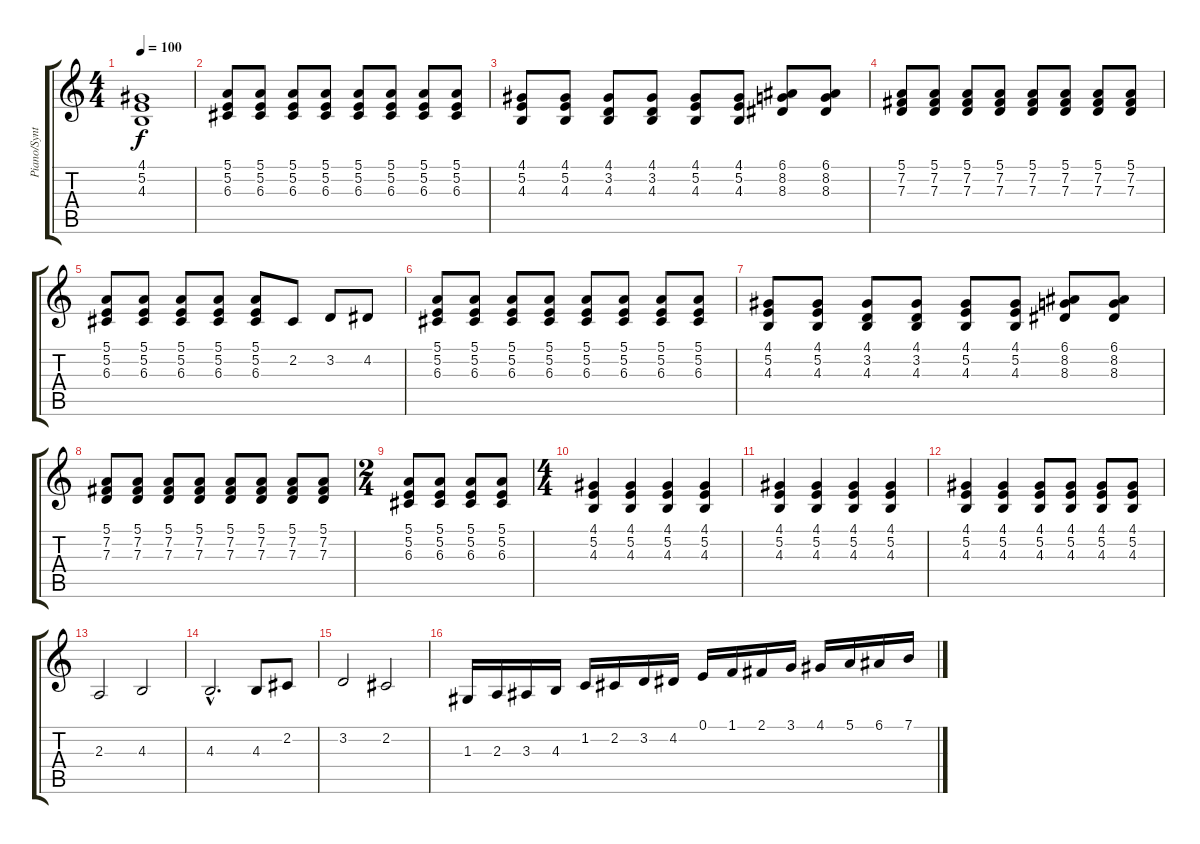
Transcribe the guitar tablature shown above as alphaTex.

\track ("Piano/Synth" "Piano/Synt") {instrument acousticgrandpiano}
\staff {score tabs}
\tuning (E4 B3 G3 D3 A2 E2) {hide}
\ts (4 4)
\tempo 100
\clef g2
\ks c
(4.1 5.2 4.3).1{dy f} |
(5.1 5.2 6.3).8 (5.1 5.2 6.3).8 (5.1 5.2 6.3).8 (5.1 5.2 6.3).8 (5.1 5.2 6.3).8 (5.1 5.2 6.3).8 (5.1 5.2 6.3).8 (5.1 5.2 6.3).8 |
(4.1 5.2 4.3).8 (4.1 5.2 4.3).8 (4.1 3.2 4.3).8 (4.1 3.2 4.3).8 (4.1 5.2 4.3).8 (4.1 5.2 4.3).8 (6.1 8.2 8.3).8 (6.1 8.2 8.3).8 |
(5.1 7.2 7.3).8 (5.1 7.2 7.3).8 (5.1 7.2 7.3).8 (5.1 7.2 7.3).8 (5.1 7.2 7.3).8 (5.1 7.2 7.3).8 (5.1 7.2 7.3).8 (5.1 7.2 7.3).8 |
(5.1 5.2 6.3).8 (5.1 5.2 6.3).8 (5.1 5.2 6.3).8 (5.1 5.2 6.3).8 (5.1 5.2 6.3).8 2.2.8 3.2.8 4.2.8 |
(5.1 5.2 6.3).8 (5.1 5.2 6.3).8 (5.1 5.2 6.3).8 (5.1 5.2 6.3).8 (5.1 5.2 6.3).8 (5.1 5.2 6.3).8 (5.1 5.2 6.3).8 (5.1 5.2 6.3).8 |
(4.1 5.2 4.3).8 (4.1 5.2 4.3).8 (4.1 3.2 4.3).8 (4.1 3.2 4.3).8 (4.1 5.2 4.3).8 (4.1 5.2 4.3).8 (6.1 8.2 8.3).8 (6.1 8.2 8.3).8 |
(5.1 7.2 7.3).8 (5.1 7.2 7.3).8 (5.1 7.2 7.3).8 (5.1 7.2 7.3).8 (5.1 7.2 7.3).8 (5.1 7.2 7.3).8 (5.1 7.2 7.3).8 (5.1 7.2 7.3).8 |
\ts (2 4)
(5.1 5.2 6.3).8 (5.1 5.2 6.3).8 (5.1 5.2 6.3).8 (5.1 5.2 6.3).8 |
\ts (4 4)
(4.1 5.2 4.3).4 (4.1 5.2 4.3).4 (4.1 5.2 4.3).4 (4.1 5.2 4.3).4 |
(4.1 5.2 4.3).4 (4.1 5.2 4.3).4 (4.1 5.2 4.3).4 (4.1 5.2 4.3).4 |
(4.1 5.2 4.3).4 (4.1 5.2 4.3).4 (4.1 5.2 4.3).8 (4.1 5.2 4.3).8 (4.1 5.2 4.3).8 (4.1 5.2 4.3).8 |
2.3.2 4.3.2 |
4.3{hac}.2{d} 4.3.8 2.2.8 |
3.2.2 2.2.2 |
1.3.16 2.3.16 3.3.16 4.3.16 1.2.16 2.2.16 3.2.16 4.2.16 0.1.16 1.1.16 2.1.16 3.1.16 4.1.16 5.1.16 6.1.16 7.1.16
